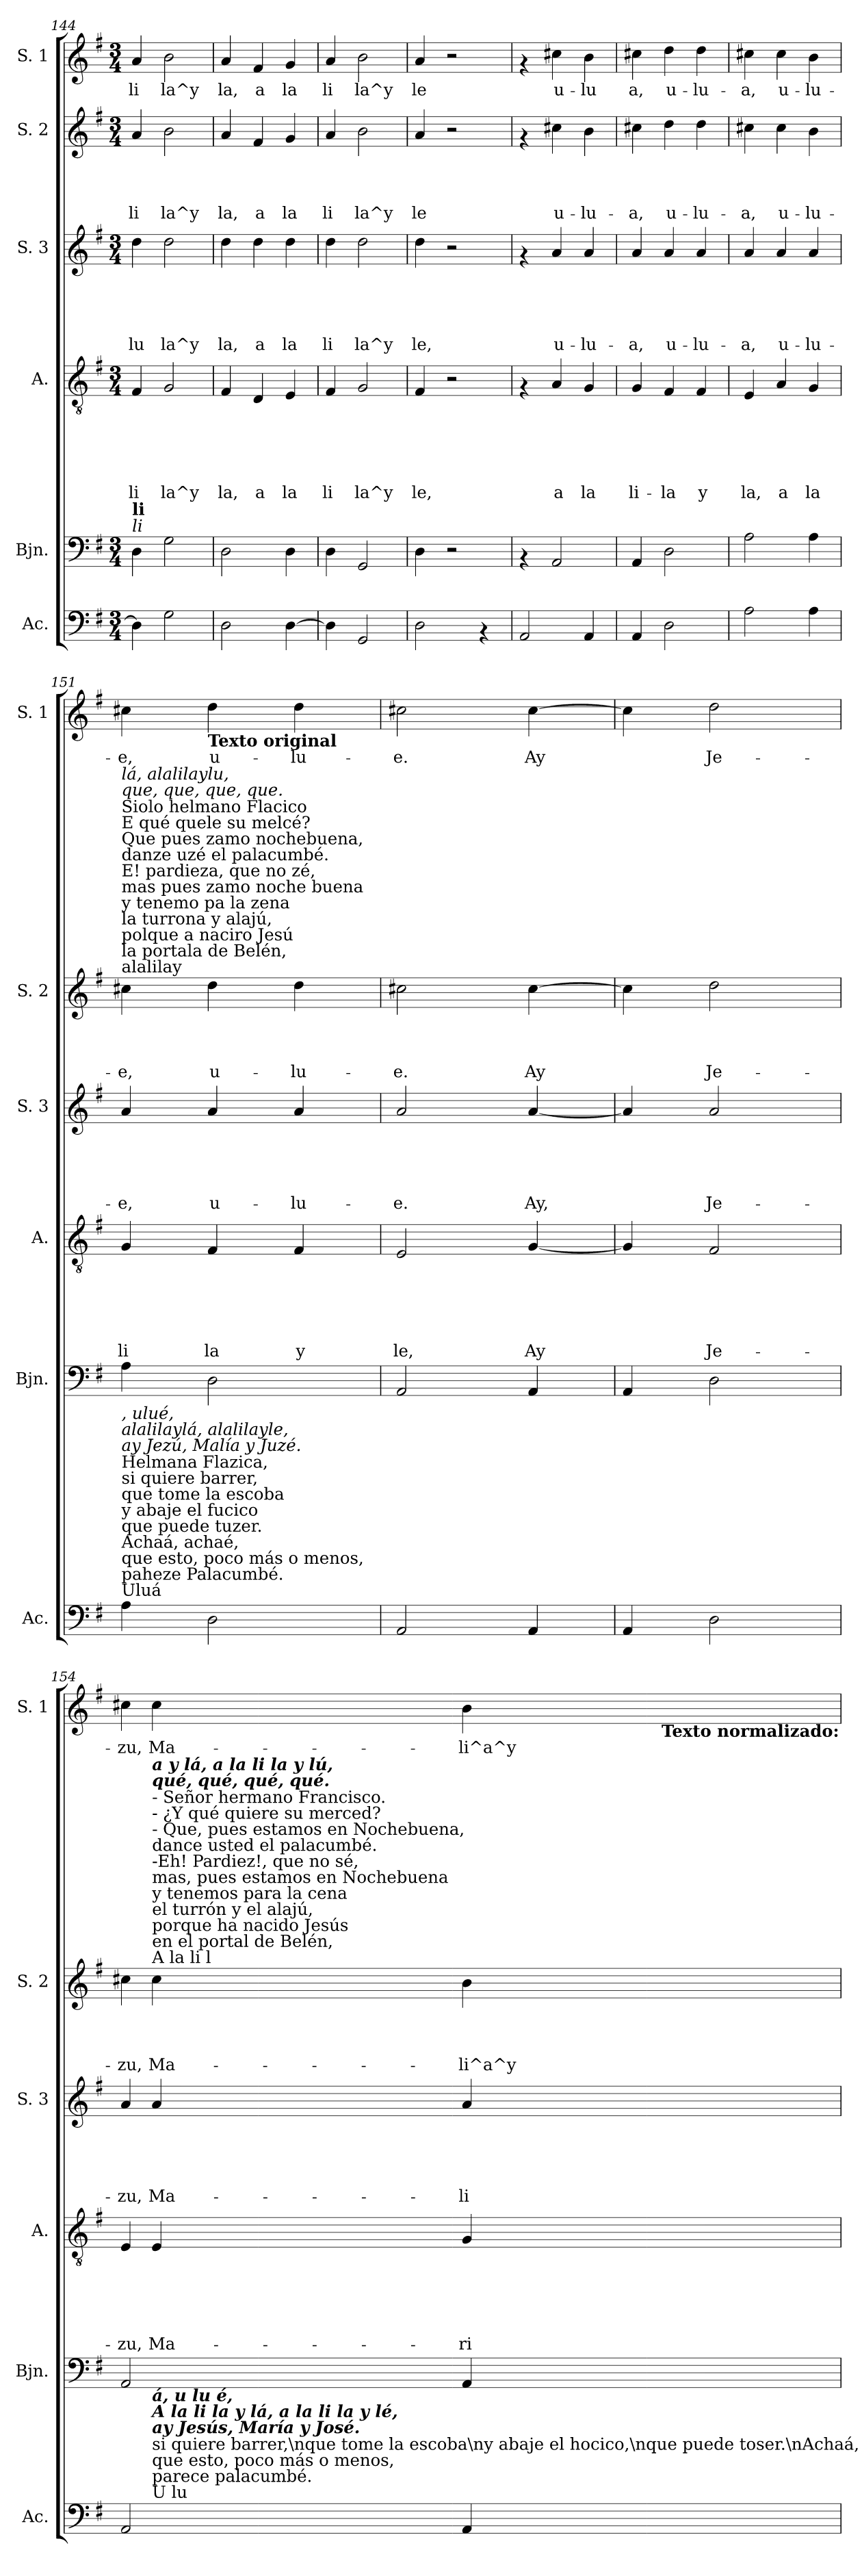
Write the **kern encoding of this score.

**kern	**kern	**kern	**text	**text	**text	**text	**text	**text	**kern	**text	**text	**text	**text	**text	**kern	**text	**text	**text	**text	**kern	**text
*part6	*part5	*part4	*part4	*part4	*part4	*part4	*part4	*part4	*part3	*part3	*part3	*part3	*part3	*part3	*part2	*part2	*part2	*part2	*part2	*part1	*part1
*staff6	*staff5	*staff4	*staff4	*staff4	*staff4	*staff4	*staff4	*staff4	*staff3	*staff3	*staff3	*staff3	*staff3	*staff3	*staff2	*staff2	*staff2	*staff2	*staff2	*staff1	*staff1
*I"Ac.	*I"Bjn.	*I"A.	*	*	*	*	*	*	*I"S. 3	*	*	*	*	*	*I"S. 2	*	*	*	*	*I"S. 1	*
*I'Ac.	*I'Bjn.	*I'A.	*	*	*	*	*	*	*I'S. 3	*	*	*	*	*	*I'S. 2	*	*	*	*	*I'S. 1	*
*clefF4	*clefF4	*clefGv2	*	*	*	*	*	*	*clefG2	*	*	*	*	*	*clefG2	*	*	*	*	*clefG2	*
*k[f#]	*k[f#]	*k[f#]	*	*	*	*	*	*	*k[f#]	*	*	*	*	*	*k[f#]	*	*	*	*	*k[f#]	*
*G:	*G:	*G:	*	*	*	*	*	*	*G:	*	*	*	*	*	*G:	*	*	*	*	*G:	*
*M3/4	*M3/4	*M3/4	*	*	*	*	*	*	*M3/4	*	*	*	*	*	*M3/4	*	*	*	*	*M3/4	*
=144	=144	=144	=144	=144	=144	=144	=144	=144	=144	=144	=144	=144	=144	=144	=144	=144	=144	=144	=144	=144	=144
!	!LO:TX:a:i:t=li	!	!	!	!	!	!	!	!	!	!	!	!	!	!	!	!	!	!	!	!
!	!LO:TX:a:B:t=li	!	!	!	!	!	!	!	!	!	!	!	!	!	!	!	!	!	!	!	!
!	!	!	!	!	!	!	!	!LO:LY:b	!	!	!	!	!	!LO:LY:b	!	!	!	!	!LO:LY:b	!	!LO:LY:b
4D\]	4D\	4F#/	.	.	.	.	.	li	4dd\	.	.	.	.	lu	4a/	.	.	.	li	4a/	li
!	!	!	!	!	!	!	!	!LO:LY:b	!	!	!	!	!	!LO:LY:b	!	!	!	!	!LO:LY:b	!	!LO:LY:b
2G\	2G\	2G/	.	.	.	.	.	la^y	2dd\	.	.	.	.	la^y	2b\	.	.	.	la^y	2b\	la^y
=145	=145	=145	=145	=145	=145	=145	=145	=145	=145	=145	=145	=145	=145	=145	=145	=145	=145	=145	=145	=145	=145
!	!	!	!	!	!	!	!	!LO:LY:b	!	!	!	!	!	!LO:LY:b	!	!	!	!	!LO:LY:b	!	!LO:LY:b
2D\	2D\	4F#/	.	.	.	.	.	la,	4dd\	.	.	.	.	la,	4a/	.	.	.	la,	4a/	la,
!	!	!	!	!	!	!	!	!LO:LY:b	!	!	!	!	!	!LO:LY:b	!	!	!	!	!LO:LY:b	!	!LO:LY:b
.	.	4D/	.	.	.	.	.	a	4dd\	.	.	.	.	a	4f#/	.	.	.	a	4f#/	a
!	!	!	!	!	!	!	!	!LO:LY:b	!	!	!	!	!	!LO:LY:b	!	!	!	!	!LO:LY:b	!	!LO:LY:b
[>4D\	4D\	4E/	.	.	.	.	.	la	4dd\	.	.	.	.	la	4g/	.	.	.	la	4g/	la
=146	=146	=146	=146	=146	=146	=146	=146	=146	=146	=146	=146	=146	=146	=146	=146	=146	=146	=146	=146	=146	=146
!	!	!	!	!	!	!	!	!LO:LY:b	!	!	!	!	!	!LO:LY:b	!	!	!	!	!LO:LY:b	!	!LO:LY:b
4D\]	4D\	4F#/	.	.	.	.	.	li	4dd\	.	.	.	.	li	4a/	.	.	.	li	4a/	li
!	!	!	!	!	!	!	!	!LO:LY:b	!	!	!	!	!	!LO:LY:b	!	!	!	!	!LO:LY:b	!	!LO:LY:b
2GG/	2GG/	2G/	.	.	.	.	.	la^y	2dd\	.	.	.	.	la^y	2b\	.	.	.	la^y	2b\	la^y
=147	=147	=147	=147	=147	=147	=147	=147	=147	=147	=147	=147	=147	=147	=147	=147	=147	=147	=147	=147	=147	=147
!	!	!	!	!	!	!	!	!LO:LY:b	!	!	!	!	!	!LO:LY:b	!	!	!	!	!LO:LY:b	!	!LO:LY:b
2D\	4D\	4F#/	.	.	.	.	.	le,	4dd\	.	.	.	.	le,	4a/	.	.	.	le	4a/	le
.	2r	2r	.	.	.	.	.	.	2r	.	.	.	.	.	2r	.	.	.	.	2r	.
4rAA	.	.	.	.	.	.	.	.	.	.	.	.	.	.	.	.	.	.	.	.	.
=148	=148	=148	=148	=148	=148	=148	=148	=148	=148	=148	=148	=148	=148	=148	=148	=148	=148	=148	=148	=148	=148
2AA/	4rAA	4rF	.	.	.	.	.	.	4rf	.	.	.	.	.	4rf	.	.	.	.	4rf	.
!	!	!	!	!	!	!	!	!LO:LY:b	!	!	!	!	!	!LO:LY:b	!	!	!	!	!LO:LY:b	!	!LO:LY:b
.	2AA/	4A/	.	.	.	.	.	a	4a/	.	.	.	.	u-	4cc#X\	.	.	.	u-	4cc#X\	u-
!	!	!	!	!	!	!	!	!LO:LY:b	!	!	!	!	!	!LO:LY:b	!	!	!	!	!LO:LY:b	!	!LO:LY:b
4AA/	.	4G/	.	.	.	.	.	la	4a/	.	.	.	.	-lu-	4b\	.	.	.	-lu-	4b\	-lu
=149	=149	=149	=149	=149	=149	=149	=149	=149	=149	=149	=149	=149	=149	=149	=149	=149	=149	=149	=149	=149	=149
!	!	!	!	!	!	!	!	!LO:LY:b	!	!	!	!	!	!LO:LY:b	!	!	!	!	!LO:LY:b	!	!LO:LY:b
4AA/	4AA/	4G/	.	.	.	.	.	li-	4a/	.	.	.	.	-a,	4cc#X\	.	.	.	-a,	4cc#X\	a,
!	!	!	!	!	!	!	!	!LO:LY:b	!	!	!	!	!	!LO:LY:b	!	!	!	!	!LO:LY:b	!	!LO:LY:b
2D\	2D\	4F#/	.	.	.	.	.	-la	4a/	.	.	.	.	u-	4dd\	.	.	.	u-	4dd\	u-
!	!	!	!	!	!	!	!	!LO:LY:b	!	!	!	!	!	!LO:LY:b	!	!	!	!	!LO:LY:b	!	!LO:LY:b
.	.	4F#/	.	.	.	.	.	y	4a/	.	.	.	.	-lu-	4dd\	.	.	.	-lu-	4dd\	-lu-
=150	=150	=150	=150	=150	=150	=150	=150	=150	=150	=150	=150	=150	=150	=150	=150	=150	=150	=150	=150	=150	=150
!	!	!	!	!	!	!	!	!LO:LY:b	!	!	!	!	!	!LO:LY:b	!	!	!	!	!LO:LY:b	!	!LO:LY:b
2A\	2A\	4E/	.	.	.	.	.	la,	4a/	.	.	.	.	-a,	4cc#X\	.	.	.	-a,	4cc#X\	-a,
!	!	!	!	!	!	!	!	!LO:LY:b	!	!	!	!	!	!LO:LY:b	!	!	!	!	!LO:LY:b	!	!LO:LY:b
.	.	4A/	.	.	.	.	.	a	4a/	.	.	.	.	u-	4cc#\	.	.	.	u-	4cc#\	u-
!	!	!	!	!	!	!	!	!LO:LY:b	!	!	!	!	!	!LO:LY:b	!	!	!	!	!LO:LY:b	!	!LO:LY:b
4A\	4A\	4G/	.	.	.	.	.	la	4a/	.	.	.	.	-lu-	4b\	.	.	.	-lu-	4b\	-lu-
!!LO:PB:g=z
=151	=151	=151	=151	=151	=151	=151	=151	=151	=151	=151	=151	=151	=151	=151	=151	=151	=151	=151	=151	=151	=151
!	!	!	!	!	!	!	!	!	!	!	!	!	!	!	!LO:TX:a:t=Siolo helmano Flacico\nE qué quele su melcé?\nQue pues zamo nochebuena,\ndanze uzé el palacumbé.\nE! pardieza, que no zé,\nmas pues zamo noche buena\ny tenemo pa la zena\nla turrona y alajú,\npolque a naciro Jesú\nla portala de Belén,\nalalilay	!	!	!	!	!	!
!	!	!	!	!	!	!	!	!	!	!	!	!	!	!	!LO:TX:i:t=lá, alalilaylu,\nque, que, que, que.	!	!	!	!	!	!
!LO:TX:a:t=Helmana Flazica,\nsi quiere barrer,\nque tome la escoba\ny abaje el fucico\nque puede tuzer.\nAchaá, achaé,\nque esto, poco más o menos,\npaheze Palacumbé.\nUluá	!	!	!	!	!	!	!	!	!	!	!	!	!	!	!	!	!	!	!	!	!
!LO:TX:i:t=, ulué,\nalalilaylá, alalilayle,\nay Jezú, Malía y Juzé.	!	!	!	!	!	!	!	!	!	!	!	!	!	!	!	!	!	!	!	!	!
!	!	!	!	!	!	!	!	!LO:LY:b	!	!	!	!	!	!LO:LY:b	!	!	!	!	!LO:LY:b	!	!LO:LY:b
4A\	4A\	4G/	.	.	.	.	.	li	4a/	.	.	.	.	-e,	4cc#X\	.	.	.	-e,	4cc#X\	-e,
!	!	!	!	!	!	!	!	!	!	!	!	!	!	!	!	!	!	!	!	!LO:TX:b:B:t=Texto original	!
!	!	!	!	!	!	!	!	!LO:LY:b	!	!	!	!	!	!LO:LY:b	!	!	!	!	!LO:LY:b	!	!LO:LY:b
2D\	2D\	4F#/	.	.	.	.	.	la	4a/	.	.	.	.	u-	4dd\	.	.	.	u-	4dd\	u-
!	!	!	!	!	!	!	!	!LO:LY:b	!	!	!	!	!	!LO:LY:b	!	!	!	!	!LO:LY:b	!	!LO:LY:b
.	.	4F#/	.	.	.	.	.	y	4a/	.	.	.	.	-lu-	4dd\	.	.	.	-lu-	4dd\	-lu-
=152	=152	=152	=152	=152	=152	=152	=152	=152	=152	=152	=152	=152	=152	=152	=152	=152	=152	=152	=152	=152	=152
!	!	!	!	!	!	!	!	!LO:LY:b	!	!	!	!	!	!LO:LY:b	!	!	!	!	!LO:LY:b	!	!LO:LY:b
2AA/	2AA/	2E/	.	.	.	.	.	le,	2a/	.	.	.	.	-e.	2cc#X\	.	.	.	-e.	2cc#X\	-e.
!	!	!	!	!	!	!	!	!LO:LY:b	!	!	!	!	!	!LO:LY:b	!	!	!	!	!LO:LY:b	!	!LO:LY:b
4AA/	4AA/	[>4G/	.	.	.	.	.	Ay	[>4a/	.	.	.	.	Ay,	[>4cc#\	.	.	.	Ay	[>4cc#\	Ay
=153	=153	=153	=153	=153	=153	=153	=153	=153	=153	=153	=153	=153	=153	=153	=153	=153	=153	=153	=153	=153	=153
4AA/	4AA/	4G/]	.	.	.	.	.	.	4a/]	.	.	.	.	.	4cc#\]	.	.	.	.	4cc#\]	.
!	!	!	!	!	!	!	!	!LO:LY:b	!	!	!	!	!	!LO:LY:b	!	!	!	!	!LO:LY:b	!	!LO:LY:b
2D\	2D\	2F#/	.	.	.	.	.	Je-	2a/	.	.	.	.	Je-	2dd\	.	.	.	Je-	2dd\	Je-
=154	=154	=154	=154	=154	=154	=154	=154	=154	=154	=154	=154	=154	=154	=154	=154	=154	=154	=154	=154	=154	=154
!	!	!	!	!	!	!	!	!LO:LY:b	!	!	!	!	!	!LO:LY:b	!	!	!	!	!LO:LY:b	!	!LO:LY:b
*^	*	*	*	*	*	*	*	*	*	*	*	*	*	*	*	*	*	*	*	*	*
2AA/	4ryy	2AA/	4E/	.	.	.	.	.	-zu,	4a/	.	.	.	.	-zu,	4cc#X\	.	.	.	-zu,	4cc#X\	-zu,
!	!	!	!	!	!	!	!	!	!	!	!	!	!	!	!	!LO:TX:a:t=- Señor hermano Francisco.\n- ¿Y qué quiere su merced?\n- Que, pues estamos en Nochebuena,\ndance usted el palacumbé.\n-Eh! Pardiez!, que no sé,\nmas, pues estamos en Nochebuena\ny tenemos para la cena\nel turrón y el alajú,\nporque ha nacido Jesús\nen el portal de Belén,\nA la li l	!	!	!	!	!	!
!	!	!	!	!	!	!	!	!	!	!	!	!	!	!	!	!LO:TX:Bi:t=a y lá, a la li la y lú,\nqué, qué, qué, qué.	!	!	!	!	!	!
!	!LO:TX:a:t=Hermana Francisca,\nsi quiere barrer,\nque tome la escoba\ny abaje el hocico,\nque puede toser.\nAchaá, achaé, [= Achís]\nque esto, poco más o menos,\nparece palacumbé.\nU lu	!	!	!	!	!	!	!	!	!	!	!	!	!	!	!	!	!	!	!	!	!
!	!LO:TX:Bi:t=á, u lu é,\nA la li la y lá, a la li la y lé,\nay Jesús, María y José.	!	!	!	!	!	!	!	!	!	!	!	!	!	!	!	!	!	!	!	!	!
!	!	!	!	!	!	!	!	!	!LO:LY:b	!	!	!	!	!	!LO:LY:b	!	!	!	!	!LO:LY:b	!	!LO:LY:b
.	2ryy	.	4E/	.	.	.	.	.	Ma-	4a/	.	.	.	.	Ma-	4cc#\	.	.	.	Ma-	4cc#\	Ma-
!	!	!	!	!	!	!	!	!	!LO:LY:b	!	!	!	!	!	!LO:LY:b	!	!	!	!	!LO:LY:b	!	!LO:LY:b
4AA/	.	4AA/	4G/	.	.	.	.	.	-ri-	4a/	.	.	.	.	-li-	4b\	.	.	.	-li^a^y-	4b\	-li^a^y-
!	!	!	!	!	!	!	!	!	!	!	!	!	!	!	!	!	!	!	!	!	!LO:TX:b:B:t=Texto normalizado&colon;	!
*v	*v	*	*	*	*	*	*	*	*	*	*	*	*	*	*	*	*	*	*	*	*	*
=	=	=	=	=	=	=	=	=	=	=	=	=	=	=	=	=	=	=	=	=	=
*-	*-	*-	*-	*-	*-	*-	*-	*-	*-	*-	*-	*-	*-	*-	*-	*-	*-	*-	*-	*-	*-
